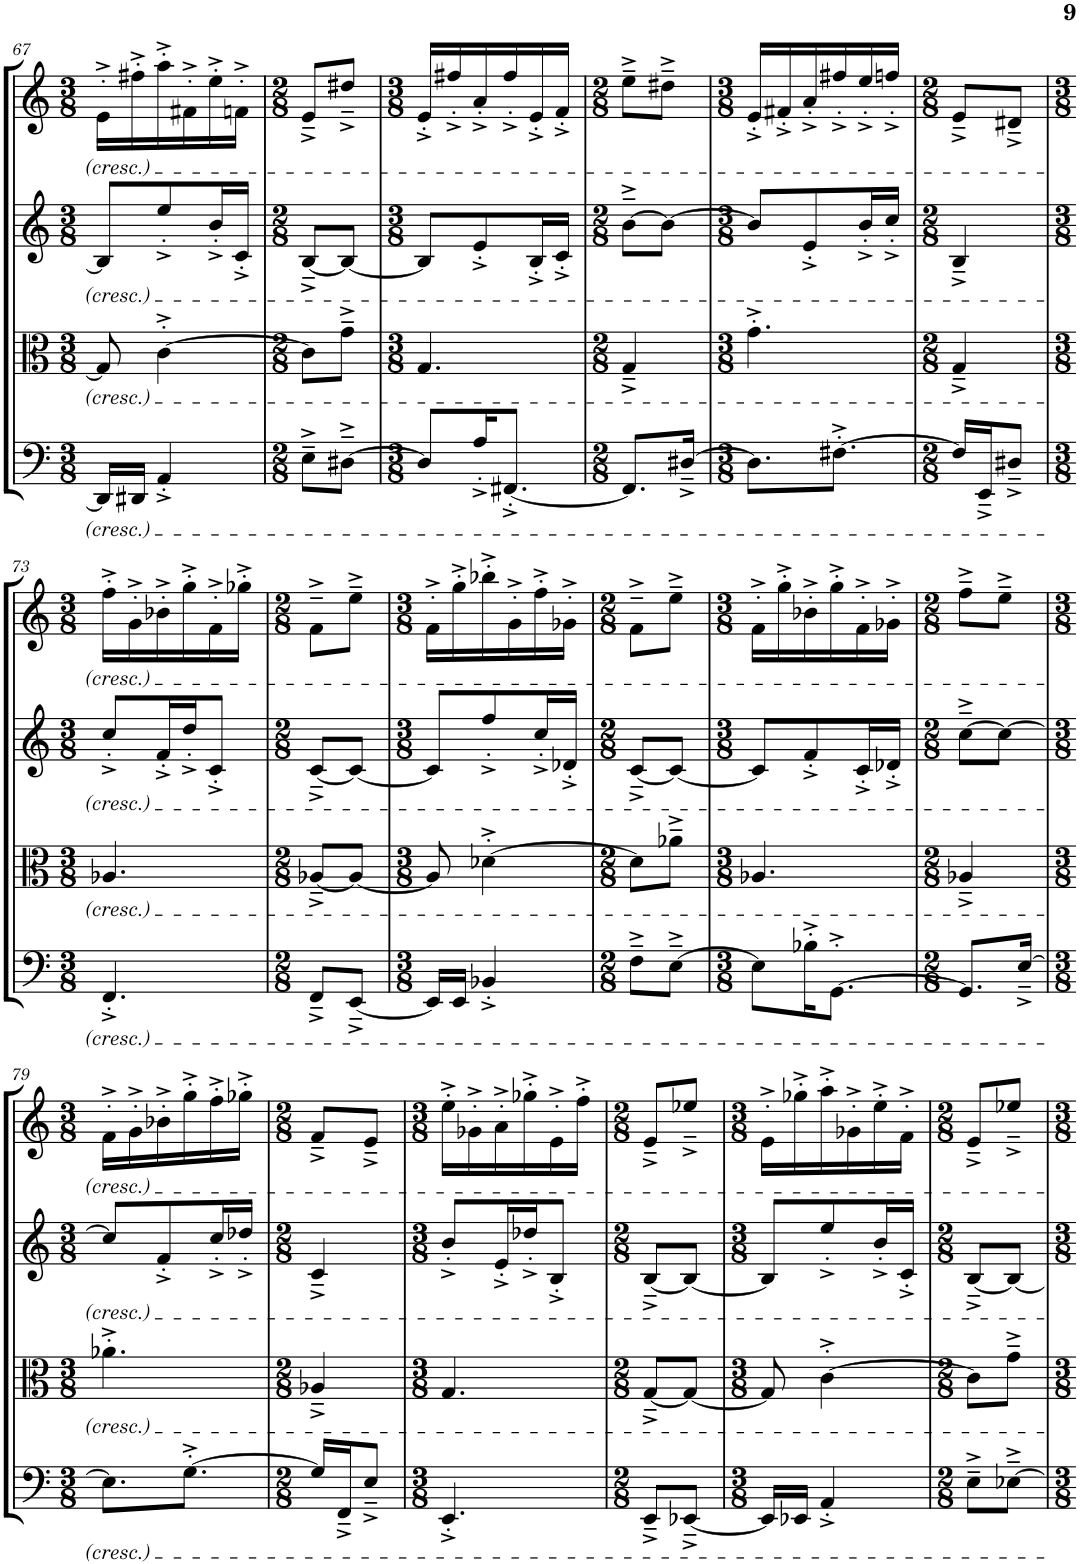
**kern	**kern	**kern	**kern
*part4	*part3	*part2	*part1
*staff4	*staff3	*staff2	*staff1
*I"Violoncello	*I"Viola	*I"Violin II	*I"Violin I
*I'Vc	*I'Vla	*I'Vln	*I'Vln
!!LO:PB:g=z
*clefF4	*clefC3	*clefG2	*clefG2
*k[]	*k[]	*k[]	*k[]
*M3/8	*M3/8	*M3/8	*M3/8
=67	=67	=67	=67
16DD#/LL]	8G/]	8B/L]	16e'^\LL
16DD#X/JJ	.	.	16ff#X'^\
4AA'^/	[4c'^\	8ee'^/	16aa'^\
.	.	.	16f#X'^\
.	.	16b'^/L	16ee'^\
.	.	16c'^/JJ	16fn'^\JJ
=68	=68	=68	=68
*M2/8	*M2/8	*M2/8	*M2/8
8E~^\L	8c\L]	[8B~^/L	8e~^/L
[8D#X~^\J	8g~^\J	8B/J_	8dd#X~^/J
=69	=69	=69	=69
*M3/8	*M3/8	*M3/8	*M3/8
8D#/L]	4.G/	8B/L]	16e'^/LL
.	.	.	16ff#X'^/
16A'^/K	.	8e'^/	16a'^/
[8.FF#X'^/J	.	.	16ff#'^/
.	.	16B'^/L	16e'^/
.	.	16c'^/JJ	16f'^/JJ
=70	=70	=70	=70
*M2/8	*M2/8	*M2/8	*M2/8
8.FF#/L]	4G~^/	[8b~^\L	8ee~^\L
.	.	8b\J_	8dd#X~^\J
[16D#X~^/Jk	.	.	.
=71	=71	=71	=71
*M3/8	*M3/8	*M3/8	*M3/8
8.D#\L]	4.g'^\	8b/L]	16e'^/LL
.	.	.	16f#X'^/
.	.	8e'^/	16a'^/
[8.F#X'^\J	.	.	16ff#X'^/
.	.	16b'^/L	16ee'^/
.	.	16cc'^/JJ	16ffn'^/JJ
=72	=72	=72	=72
*M2/8	*M2/8	*M2/8	*M2/8
16F#/LL]	4G~^/	4B~^/	8e~^/L
16EE~^/J	.	.	.
8D#X~^/J	.	.	8d#X~^/J
!!LO:LB:g=z
=73	=73	=73	=73
*M3/8	*M3/8	*M3/8	*M3/8
4.FF'^/	4.A-X/	8cc'^/L	16ff'^\LL
.	.	.	16g'^\
.	.	16f'^/L	16b-X'^\
.	.	16dd'^/J	16gg'^\
.	.	8c'^/J	16f'^\
.	.	.	16gg-X'^\JJ
=74	=74	=74	=74
*M2/8	*M2/8	*M2/8	*M2/8
8FF~^/L	[8A-X~^/L	[8c~^/L	8f~^\L
[8EE~^/J	8A-/J_	8c/J_	8ee~^\J
=75	=75	=75	=75
*M3/8	*M3/8	*M3/8	*M3/8
16EE/LL]	8A-/]	8c/L]	16f'^\LL
16EE/JJ	.	.	16gg'^\
4BB-X'^/	[4d-X'^\	8ff'^/	16bb-X'^\
.	.	.	16g'^\
.	.	16cc'^/L	16ff'^\
.	.	16d-X'^/JJ	16g-X'^\JJ
=76	=76	=76	=76
*M2/8	*M2/8	*M2/8	*M2/8
8F~^\L	8d-\L]	[8c~^/L	8f~^\L
[8E~^\J	8a-X~^\J	8c/J_	8ee~^\J
=77	=77	=77	=77
*M3/8	*M3/8	*M3/8	*M3/8
8E\L]	4.A-X/	8c/L]	16f'^\LL
.	.	.	16gg'^\
16B-X'^\K	.	8f'^/	16b-X'^\
[8.GG'^\J	.	.	16gg'^\
.	.	16c'^/L	16f'^\
.	.	16d-X'^/JJ	16g-X'^\JJ
=78	=78	=78	=78
*M2/8	*M2/8	*M2/8	*M2/8
8.GG/L]	4A-X~^/	[8cc~^\L	8ff~^\L
.	.	8cc\J_	8ee~^\J
[16E~^/Jk	.	.	.
!!LO:LB:g=z
=79	=79	=79	=79
*M3/8	*M3/8	*M3/8	*M3/8
8.E\L]	4.a-X'^\	8cc/L]	16f'^\LL
.	.	.	16g'^\
.	.	8f'^/	16b-X'^\
[8.G'^\J	.	.	16gg'^\
.	.	16cc'^/L	16ff'^\
.	.	16dd-X'^/JJ	16gg-X'^\JJ
=80	=80	=80	=80
*M2/8	*M2/8	*M2/8	*M2/8
16G/LL]	4A-X~^/	4c~^/	8f~^/L
16FF~^/J	.	.	.
8E~^/J	.	.	8e~^/J
=81	=81	=81	=81
*M3/8	*M3/8	*M3/8	*M3/8
4.EE'^/	4.G/	8b'^/L	16ee'^\LL
.	.	.	16g-X'^\
.	.	16e'^/L	16a'^\
.	.	16dd-X'^/J	16gg-X'^\
.	.	8B'^/J	16e'^\
.	.	.	16ff'^\JJ
=82	=82	=82	=82
*M2/8	*M2/8	*M2/8	*M2/8
8EE~^/L	[8G~^/L	[8B~^/L	8e~^/L
[8EE-X~^/J	8G/J_	8B/J_	8ee-X~^/J
=83	=83	=83	=83
*M3/8	*M3/8	*M3/8	*M3/8
16EE-/LL]	8G/]	8B/L]	16e'^\LL
16EE-X/JJ	.	.	16gg-X'^\
4AA'^/	[4c'^\	8ee'^/	16aa'^\
.	.	.	16g-X'^\
.	.	16b'^/L	16ee'^\
.	.	16c'^/JJ	16f'^\JJ
=84	=84	=84	=84
*M2/8	*M2/8	*M2/8	*M2/8
8E~^\L	8c\L]	[8B~^/L	8e~^/L
[8E-X~^\J	8g~^\J	8B/J_	8ee-X~^/J
=	=	=	=
*-	*-	*-	*-
